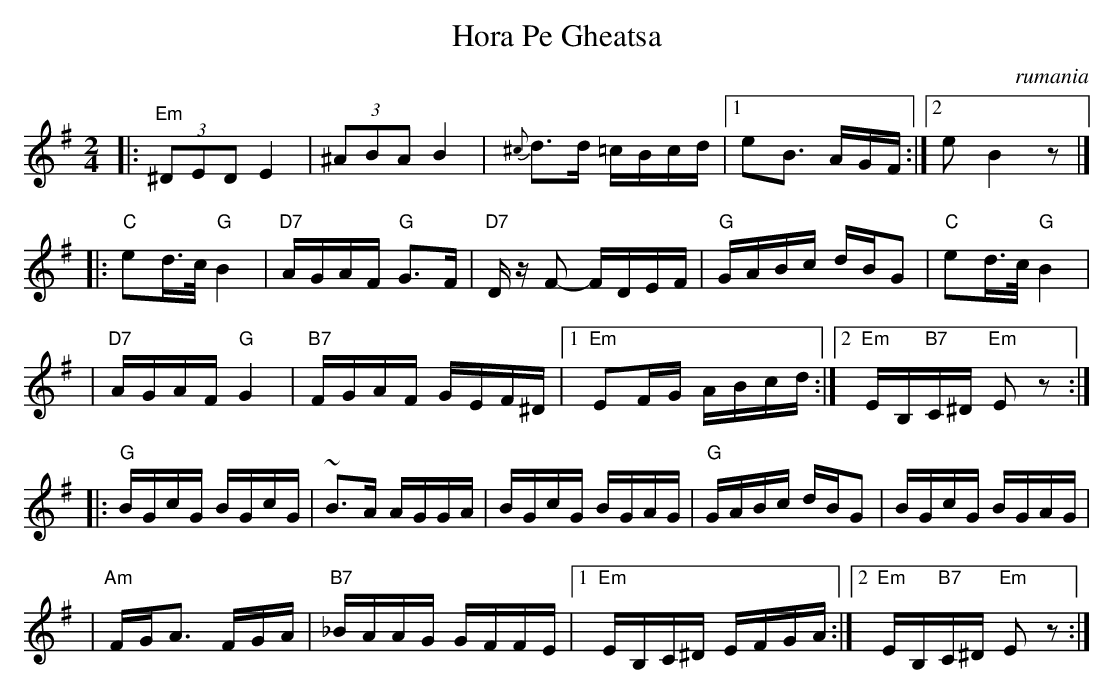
X:1
T: Hora Pe Gheatsa
O:rumania
M: 2/4
L: 1/16
K: Em
|: "Em"(3^D2E2D2 E4 \
| (3^A2B2A2 B4 \
| {^c}d3d =cBcd \
|1 e2B3 AGF \
:|2 e2B4 z2 |]
|: "C"e2d>c "G"B4 \
| "D7"AGAF "G"G3F \
| "D7"Dz F2- FDEF \
| "G"GABc dBG2 \
| "C"e2d>c "G"B4 |
| "D7"AGAF "G"G4 \
| "B7"FGAF GEF^D \
|1 "Em"E2FG ABcd \
:|2 "Em"EB,"B7"C^D "Em"E2z2 :|
|: "G"BGcG BGcG \
| ~B3A AGGA \
| BGcG BGAG \
| "G"GABc dBG2 \
| BGcG BGAG |
| "Am"FGA3 FGA \
| "B7"_BAAG GFFE \
|1 "Em"EB,C^D EFGA \
:|2 "Em"EB,"B7"C^D "Em"E2z2 :|
